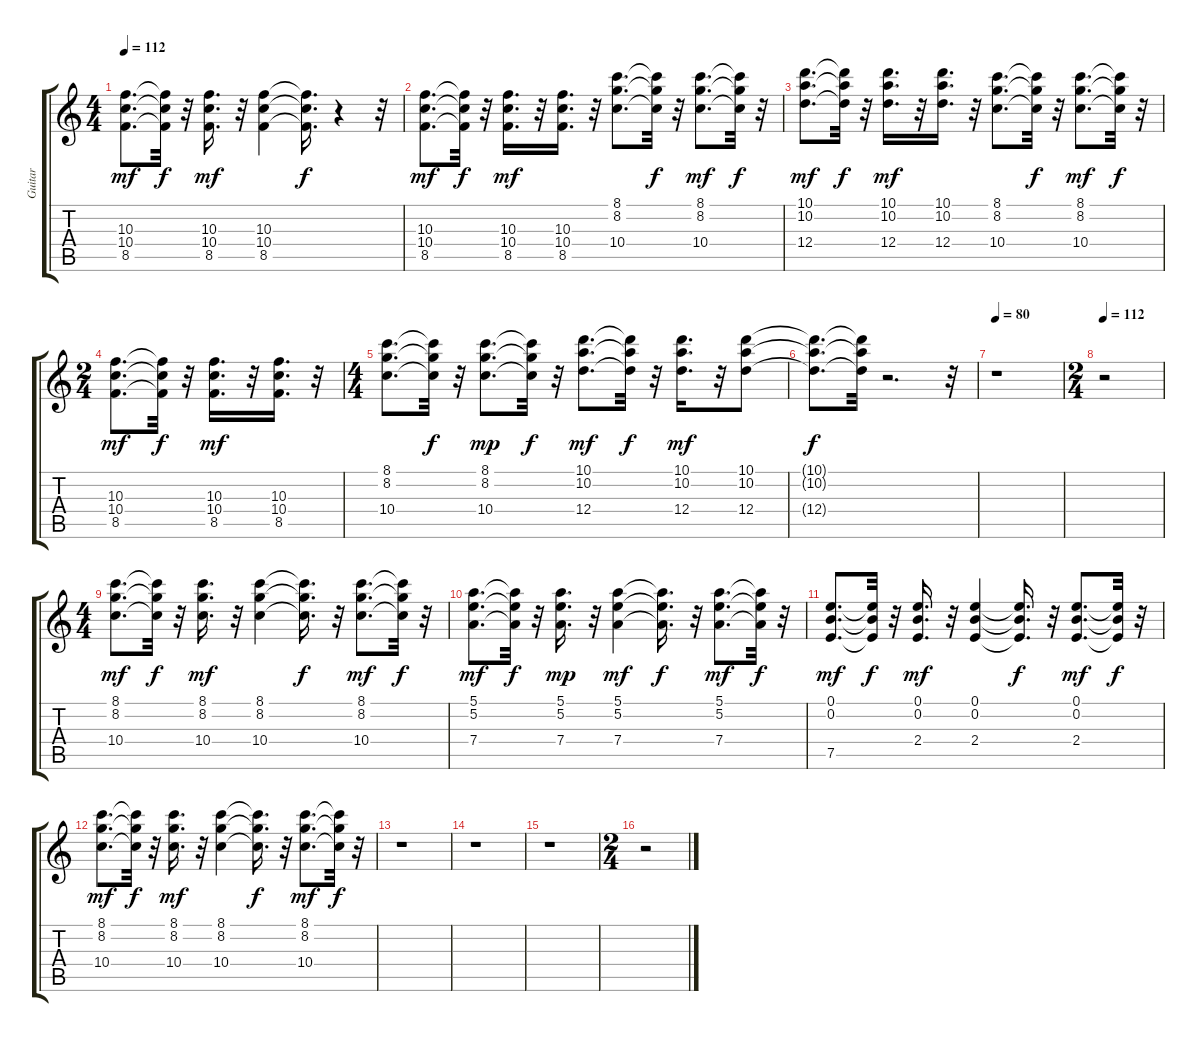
\track ("Guitar" "Guitar") {instrument acousticguitarsteel}
\staff {score tabs}
\tuning (E4 B3 G3 D3 A2 E2) {hide}
\ts (4 4)
\tempo 112
\clef g2
\ks c
(10.3 10.4 8.5).8{d dy mf} (10.3{t} 10.4{t} 8.5{t}).32{dy f} r.32 (10.3 10.4 8.5).16{d dy mf} r.32 (10.3 10.4 8.5).4 (10.3{t} 10.4{t} 8.5{t}).16{d dy f} r.4 r.32 |
(10.3 10.4 8.5).8{d dy mf} (10.3{t} 10.4{t} 8.5{t}).32{dy f} r.32 (10.3 10.4 8.5).16{d dy mf} r.32 (10.3 10.4 8.5).16{d} r.32 (8.1 8.2 10.4).8{d} (8.1{t} 8.2{t} 10.4{t}).32{dy f} r.32 (8.1 8.2 10.4).8{d dy mf} (8.1{t} 8.2{t} 10.4{t}).32{dy f} r.32 |
(10.1 10.2 12.4).8{d dy mf} (10.1{t} 10.2{t} 12.4{t}).32{dy f} r.32 (10.1 10.2 12.4).16{d dy mf} r.32 (10.1 10.2 12.4).16{d} r.32 (8.1 8.2 10.4).8{d} (8.1{t} 8.2{t} 10.4{t}).32{dy f} r.32 (8.1 8.2 10.4).8{d dy mf} (8.1{t} 8.2{t} 10.4{t}).32{dy f} r.32 |
\ts (2 4)
(10.3 10.4 8.5).8{d dy mf} (10.3{t} 10.4{t} 8.5{t}).32{dy f} r.32 (10.3 10.4 8.5).16{d dy mf} r.32 (10.3 10.4 8.5).16{d} r.32 |
\ts (4 4)
(8.1 8.2 10.4).8{d} (8.1{t} 8.2{t} 10.4{t}).32{dy f} r.32 (8.1 8.2 10.4).8{d dy mp} (8.1{t} 8.2{t} 10.4{t}).32{dy f} r.32 (10.1 10.2 12.4).8{d dy mf} (10.1{t} 10.2{t} 12.4{t}).32{dy f} r.32 (10.1 10.2 12.4).16{d dy mf} r.32 (10.1 10.2 12.4).8 |
(10.1{t} 10.2{t} 12.4{t}).8{d dy f} (10.1{t} 10.2{t} 12.4{t}).32 r.2{d} r.32 |
\tempo 80
r.1 |
\ts (2 4)
\tempo 112
r.2 |
\ts (4 4)
(8.1 8.2 10.4).8{d dy mf} (8.1{t} 8.2{t} 10.4{t}).32{dy f} r.32 (8.1 8.2 10.4).16{d dy mf} r.32 (8.1 8.2 10.4).4 (8.1{t} 8.2{t} 10.4{t}).16{d dy f} r.32 (8.1 8.2 10.4).8{d dy mf} (8.1{t} 8.2{t} 10.4{t}).32{dy f} r.32 |
(5.1 5.2 7.4).8{d dy mf} (5.1{t} 5.2{t} 7.4{t}).32{dy f} r.32 (5.1 5.2 7.4).16{d dy mp} r.32 (5.1 5.2 7.4).4{dy mf} (5.1{t} 5.2{t} 7.4{t}).16{d dy f} r.32 (5.1 5.2 7.4).8{d dy mf} (5.1{t} 5.2{t} 7.4{t}).32{dy f} r.32 |
(0.1 0.2 7.5).8{d dy mf} (0.1{t} 0.2{t} 7.5{t}).32{dy f} r.32 (0.1 0.2 2.4).16{d dy mf} r.32 (0.1 0.2 2.4).4 (0.1{t} 0.2{t} 2.4{t}).16{d dy f} r.32 (0.1 0.2 2.4).8{d dy mf} (0.1{t} 0.2{t} 2.4{t}).32{dy f} r.32 |
(8.1 8.2 10.4).8{d dy mf} (8.1{t} 8.2{t} 10.4{t}).32{dy f} r.32 (8.1 8.2 10.4).16{d dy mf} r.32 (8.1 8.2 10.4).4 (8.1{t} 8.2{t} 10.4{t}).16{d dy f} r.32 (8.1 8.2 10.4).8{d dy mf} (8.1{t} 8.2{t} 10.4{t}).32{dy f} r.32 |
r.1 |
r.1 |
r.1 |
\ts (2 4)
r.2
